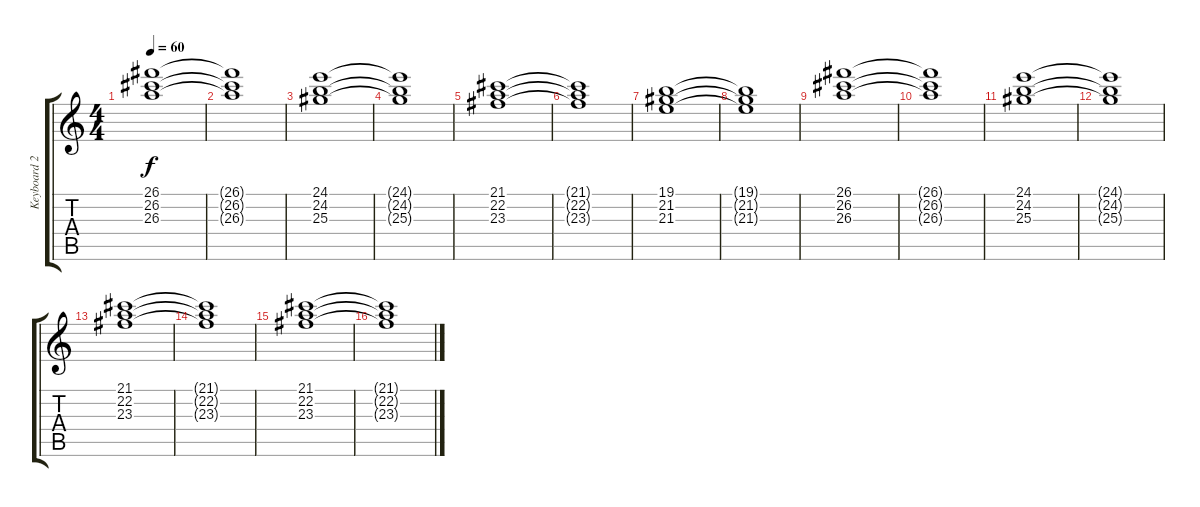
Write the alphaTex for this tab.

\track ("Keyboard 2 (Rick) /Clocks L-2" "Keyboard 2") {instrument pad2warm}
\staff {score tabs}
\tuning (E4 B3 G3 D3 A2 E2) {hide}
\ts (4 4)
\tempo 60
\clef g2
\ks c
(26.1 26.2 26.3).1{dy f volume 0 instrument pad2warm} |
(26.1{t} 26.2{t} 26.3{t}).1{volume 7} |
(24.1 24.2 25.3).1 |
(24.1{t} 24.2{t} 25.3{t}).1 |
(21.1 22.2 23.3).1{volume 7} |
(21.1{t} 22.2{t} 23.3{t}).1 |
(19.1 21.2 21.3).1 |
(19.1{t} 21.2{t} 21.3{t}).1 |
(26.1 26.2 26.3).1 |
(26.1{t} 26.2{t} 26.3{t}).1 |
(24.1 24.2 25.3).1 |
(24.1{t} 24.2{t} 25.3{t}).1 |
(21.1 22.2 23.3).1 |
(21.1{t} 22.2{t} 23.3{t}).1 |
(21.1 22.2 23.3).1 |
(21.1{t} 22.2{t} 23.3{t}).1
